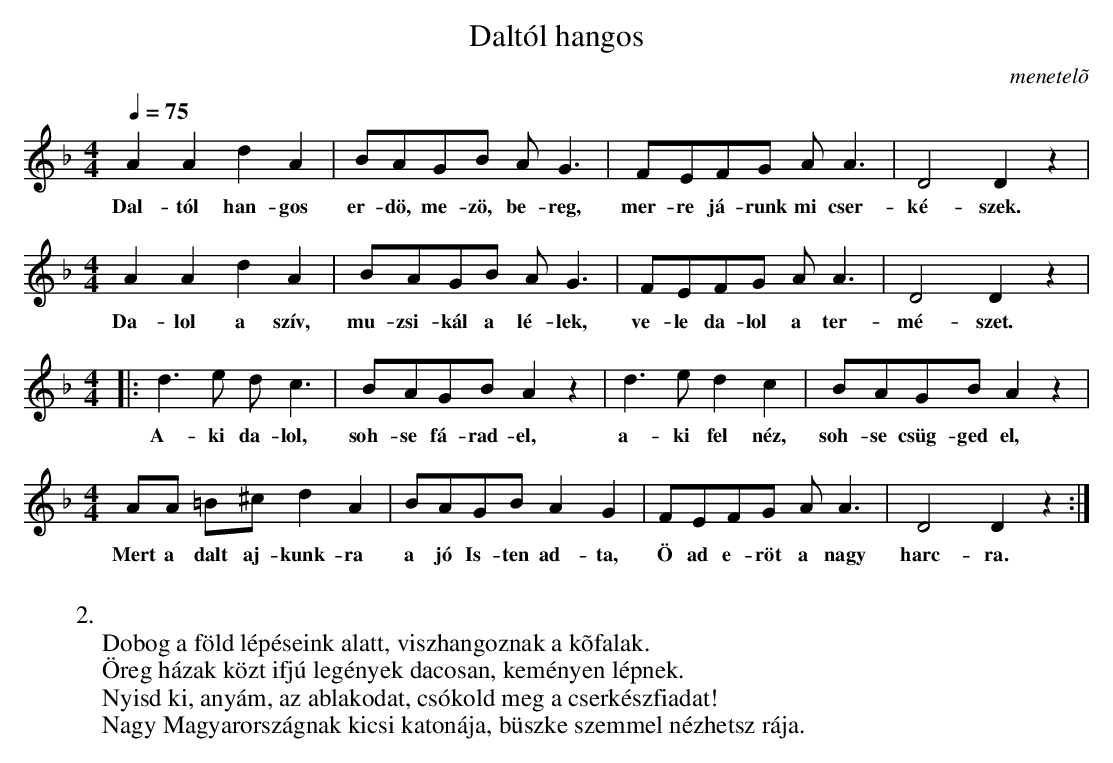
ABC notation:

X:1
T:Daltól hangos
M:4/4
L:1/4
Q:75
C:menetelõ
K:F
A A d A | B/2A/2G/2B/2 A<G | F/2E/2F/2G/2 A<A | D2 D z |\
w: Dal-tól han-gos er-dö, me-zö, be-reg, mer-re já-runk mi cser-ké-szek.
T:
K: F
A A d A | B/2A/2G/2B/2 A<G | F/2E/2F/2G/2 A<A | D2 D z |\
w: Da-lol a szív, mu-zsi-kál a lé-lek, ve-le da-lol a ter-mé-szet.
T:
K:F
|: d>e d<c | B/2A/2G/2B/2 A z | d>e d c | B/2A/2G/B/ A z |\
w: A-ki da-lol, soh-se fá-rad-el, a-ki fel néz, soh-se csüg-ged el,
T:
K:F
A/2A/2 =B/2^c/2 d A | B/2A/2G/2B/2 A G | F/2E/2F/2G/2 A<A |  D2 D z:|
w: Mert a dalt aj-kunk-ra a jó Is-ten ad-ta, Ö ad e-röt a nagy harc-ra.
W:
W:2.
W:Dobog a föld lépéseink alatt, viszhangoznak a kõfalak.
W:Öreg házak közt ifjú legények dacosan, keményen lépnek.
W:Nyisd ki, anyám, az ablakodat, csókold meg a cserkészfiadat!
W:Nagy Magyarországnak kicsi katonája, büszke szemmel nézhetsz rája.
